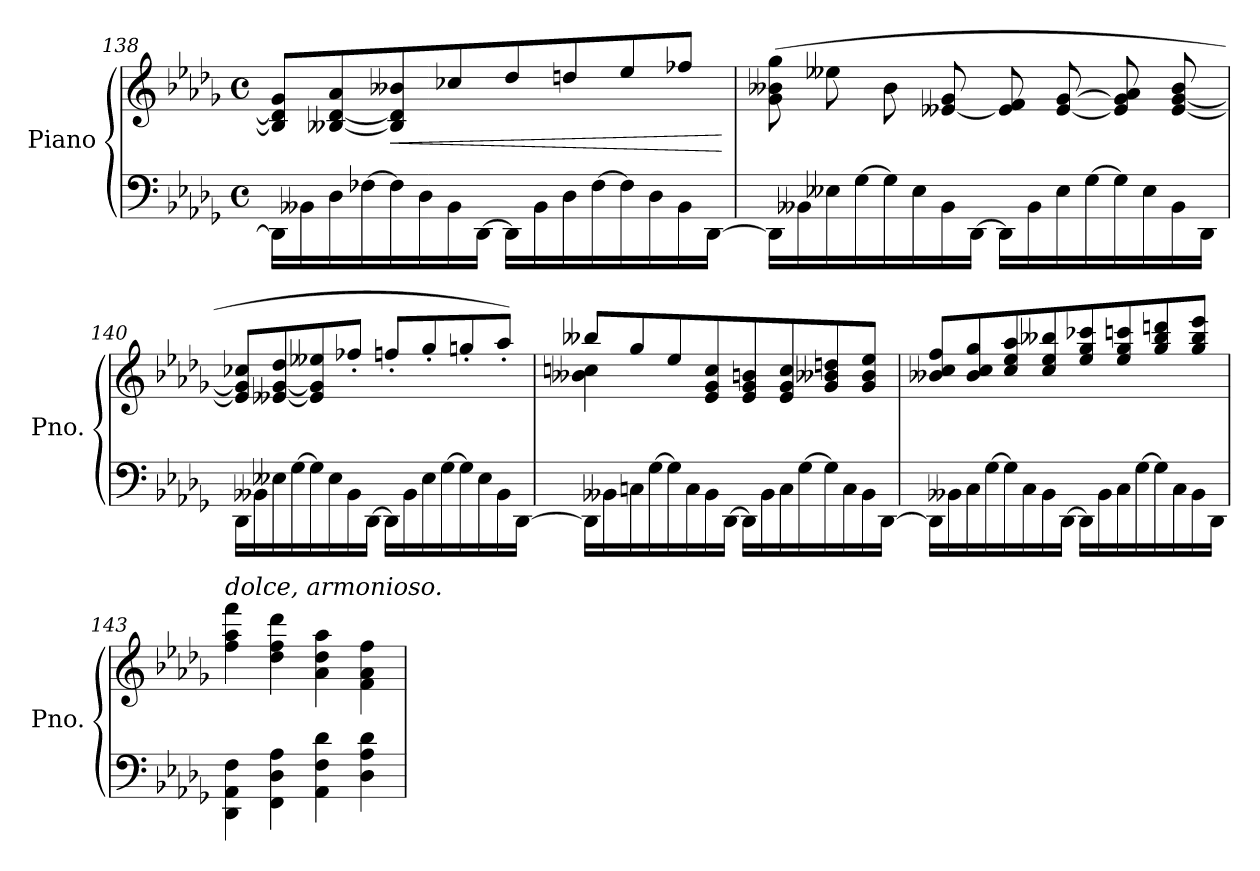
**kern	**kern	**dynam
*part1	*part1	*part1
*staff2	*staff1	*staff1/2
*I"Piano	*	*
*I'Pno.	*	*
!!LO:LB:g=z
*clefF4	*clefG2	*
*k[b-e-a-d-g-]	*k[b-e-a-d-g-]	*
*M4/4	*M4/4	*
*met(c)	*met(c)	*
=138	=138	=138
16DD-\LL]	8B--/] 8d-/] 8g-/L	.
16BB--X\	.	.
16D-\	[8B--X/ [8d-/ 8a-/	.
[16F-X\	.	.
!	!	!LO:HP:b
16F-\]	8B--/] 8d-/] 8b--X/	<
16D-\	.	.
16BB--\	8cc-X/	.
[16DD-\JJ	.	.
16DD-\LL]	8dd-/	.
16BB--\	.	.
16D-\	8ddn/	.
[16F-\	.	.
16F-\]	8ee-/	.
16D-\	.	.
16BB--\	8ff-X/J	.
[16DD-\JJ	.	.
.	.	[
=139	=139	=139
16DD-\LL]	(>8g-\ 8b--X\ 8gg-\	.
16BB--X\	.	.
16E--X\	8ee--X\	.
[16G-\	.	.
16G-\]	8b--\	.
16E--\	.	.
16BB--\	[8e--X/ 8g-/	.
[16DD-\JJ	.	.
16DD-\LL]	8e--/] 8f/	.
16BB--\	.	.
16E--\	[8e--/ [8g-/	.
[16G-\	.	.
16G-\]	8e--/] 8g-/] 8a-/	.
16E--\	.	.
16BB--\	[8e--/ [8g-/ 8b--/	.
16DD-\JJ	.	.
!!LO:LB:g=z
=140	=140	=140
16DD-\LL	8e--/] 8g-/] 8cc-X/L	.
16BB--X\	.	.
16E--X\	[8e--X/ [8g-/ 8dd-/	.
[16G-\	.	.
16G-\]	8e--/] 8g-/] 8ee--X/	.
16E--\	.	.
16BB--\	8ff-X'/J	.
[16DD-\JJ	.	.
16DD-\LL]	8ffn'/L	.
16BB--\	.	.
16E--\	8gg-'/	.
[16G-\	.	.
16G-\]	8ggn'/	.
16E--\	.	.
16BB--\	8aa-'/J)	.
[16DD-\JJ	.	.
=141	=141	=141
*	*^	*
16DD-\LL]	8bb--X/L	4b--X\ 4ccn\	.
16BB--X\	.	.	.
16Cn\	8gg-/	.	.
[16G-\	.	.	.
16G-\]	8ee-/	2.ryy	.
16C\	.	.	.
16BB--\	8e-/ 8g-/ 8cc/	.	.
[16DD-\JJ	.	.	.
16DD-\LL]	8e-/ 8g-/ 8bn/	.	.
16BB--\	.	.	.
16C\	8e-/ 8g-/ 8cc/	.	.
[16G-\	.	.	.
16G-\]	8g-/ 8b--X/ 8ddn/	.	.
16C\	.	.	.
16BB--\	8g-/ 8b--/ 8ee-/J	.	.
[16DD-\JJ	.	.	.
*	*v	*v	*
!!LO:LB:g=z
=142	=142	=142
16DD-\LL]	8b--X/ 8cc/ 8ff/L	.
16BB--X\	.	.
16C\	8b--/ 8cc/ 8gg-/	.
[16G-\	.	.
16G-\]	8cc/ 8ee-/ 8aa-/	.
16C\	.	.
16BB--\	8cc/ 8ee-/ 8bb--X/	.
[16DD-\JJ	.	.
16DD-\LL]	8ee-/ 8gg-/ 8ccc-X/	.
16BB--\	.	.
16C\	8ee-/ 8gg-/ 8cccn/	.
[16G-\	.	.
16G-\]	8gg-/ 8bb--/ 8dddn/	.
16C\	.	.
16BB--\	8gg-/ 8bb--/ 8eee-/J	.
16DD-\JJ	.	.
=143	=143	=143
!	!LO:TX:a:i:t=dolce, armonioso.	!
4DD-\ 4AA-\ 4F\	4ff\ 4aa-\ 4fff\	.
4FF\ 4D-\ 4A-\	4dd-\ 4ff\ 4ddd-\	.
4AA-\ 4F\ 4d-\	4a-\ 4dd-\ 4aa-\	.
4D-\ 4A-\ 4d-\	4f\ 4a-\ 4ff\	.
=	=	=
*-	*-	*-
